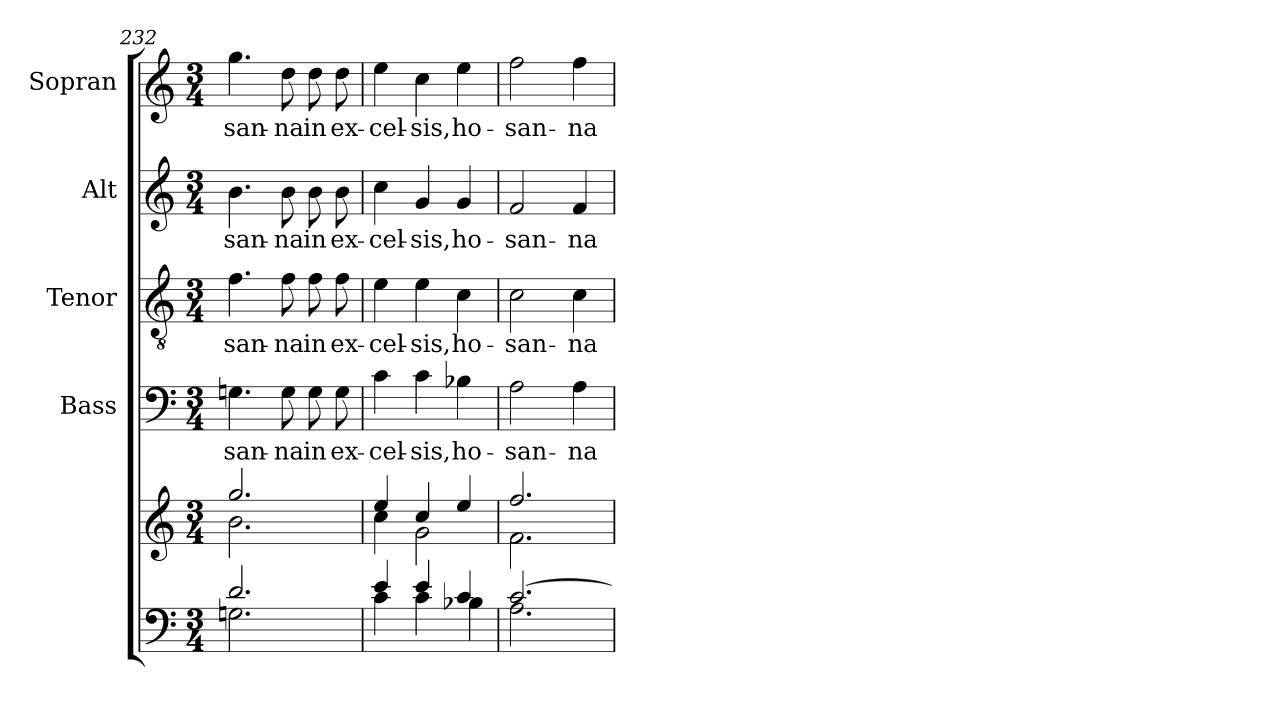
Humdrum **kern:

**kern	**kern	**kern	**text	**kern	**text	**kern	**text	**kern	**text
*part5	*part5	*part4	*part4	*part3	*part3	*part2	*part2	*part1	*part1
*staff6	*staff5	*staff4	*staff4	*staff3	*staff3	*staff2	*staff2	*staff1	*staff1
*	*	*I"Bass	*	*I"Tenor	*	*I"Alt	*	*I"Sopran	*
*	*	*I'B.	*	*I'T.	*	*I'A.	*	*I'S.	*
*clefF4	*clefG2	*clefF4	*	*clefGv2	*	*clefG2	*	*clefG2	*
*k[]	*k[]	*k[]	*	*k[]	*	*k[]	*	*k[]	*
*C:	*C:	*C:	*	*C:	*	*C:	*	*C:	*
*M3/4	*M3/4	*M3/4	*	*M3/4	*	*M3/4	*	*M3/4	*
=232	=232	=232	=232	=232	=232	=232	=232	=232	=232
*^	*^	*	*	*	*	*	*	*	*
!	!	!	!	!	!LO:LY:b	!	!LO:LY:b	!	!LO:LY:b	!	!LO:LY:b
2.d/	2.Gn\	2.gg/	2.b\	4.Gn\	-san-	4.f\	-san-	4.b\	-san-	4.gg\	-san-
!	!	!	!	!	!LO:LY:b	!	!LO:LY:b	!	!LO:LY:b	!	!LO:LY:b
.	.	.	.	8G\	-na	8f\	-na	8b\	-na	8dd\	-na
!	!	!	!	!	!LO:LY:b	!	!LO:LY:b	!	!LO:LY:b	!	!LO:LY:b
.	.	.	.	8G\	in	8f\	in	8b\	in	8dd\	in
!	!	!	!	!	!LO:LY:b	!	!LO:LY:b	!	!LO:LY:b	!	!LO:LY:b
.	.	.	.	8G\	ex-	8f\	ex-	8b\	ex-	8dd\	ex-
=233	=233	=233	=233	=233	=233	=233	=233	=233	=233	=233	=233
!	!	!	!	!	!LO:LY:b	!	!LO:LY:b	!	!LO:LY:b	!	!LO:LY:b
4e/	4c\	4ee/	4cc\	4c\	-cel-	4e\	-cel-	4cc\	-cel-	4ee\	-cel-
!	!	!	!	!	!LO:LY:b	!	!LO:LY:b	!	!LO:LY:b	!	!LO:LY:b
4e/	4c\	4cc/	2g\	4c\	-sis,	4e\	-sis,	4g/	-sis,	4cc\	-sis,
!	!	!	!	!	!LO:LY:b	!	!LO:LY:b	!	!LO:LY:b	!	!LO:LY:b
4c/	4B-X\	4ee/	.	4B-X\	ho-	4c\	ho-	4g/	ho-	4ee\	ho-
=234	=234	=234	=234	=234	=234	=234	=234	=234	=234	=234	=234
!	!	!	!	!	!LO:LY:b	!	!LO:LY:b	!	!LO:LY:b	!	!LO:LY:b
[>2.c/	2.A\	2.ff/	2.f\	2A\	-san-	2c\	-san-	2f/	-san-	2ff\	-san-
!	!	!	!	!	!LO:LY:b	!	!LO:LY:b	!	!LO:LY:b	!	!LO:LY:b
.	.	.	.	4A\	-na	4c\	-na	4f/	-na	4ff\	-na
*v	*v	*	*	*	*	*	*	*	*	*	*
*	*v	*v	*	*	*	*	*	*	*	*
=	=	=	=	=	=	=	=	=	=
*-	*-	*-	*-	*-	*-	*-	*-	*-	*-
